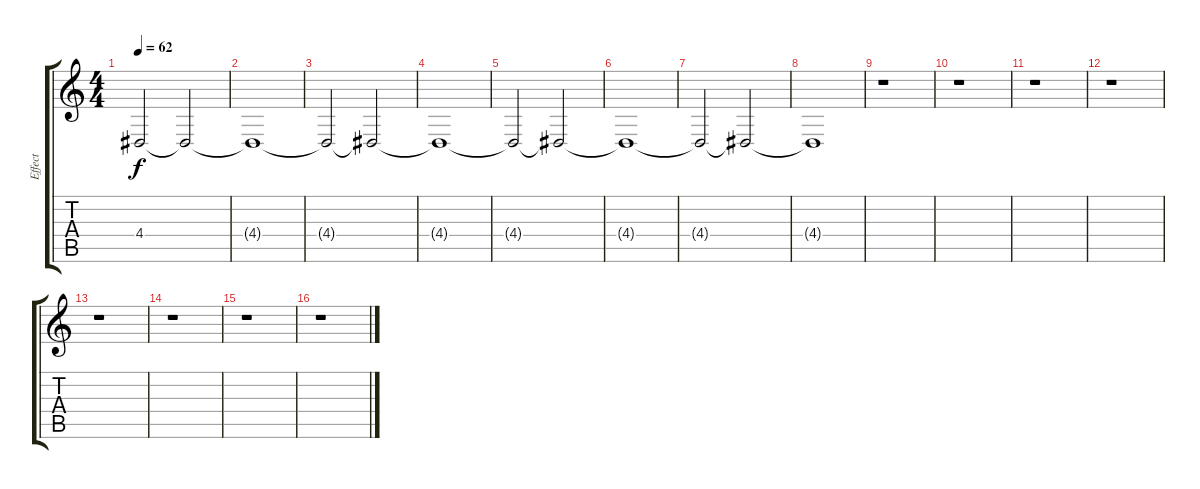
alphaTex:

\track ("Effect" "Effect") {instrument helicopter}
\staff {score tabs}
\tuning (Db4 Ab3 E3 B2 Gb2 Db2) {hide}
\ts (4 4)
\tempo 62
\clef g2
\ks c
4.4{t}.2{dy f volume 3} 4.4{t}.2 |
4.4{t}.1{volume 5} |
4.4{t}.2{volume 3} 4.4{t}.2 |
4.4{t}.1{volume 5} |
4.4{t}.2{volume 3} 4.4{t}.2 |
4.4{t}.1{volume 5} |
4.4{t}.2{volume 3} 4.4{t}.2 |
4.4{t}.1{volume 5} |
r.1 |
r.1 |
r.1 |
r.1 |
r.1 |
r.1 |
r.1 |
r.1
